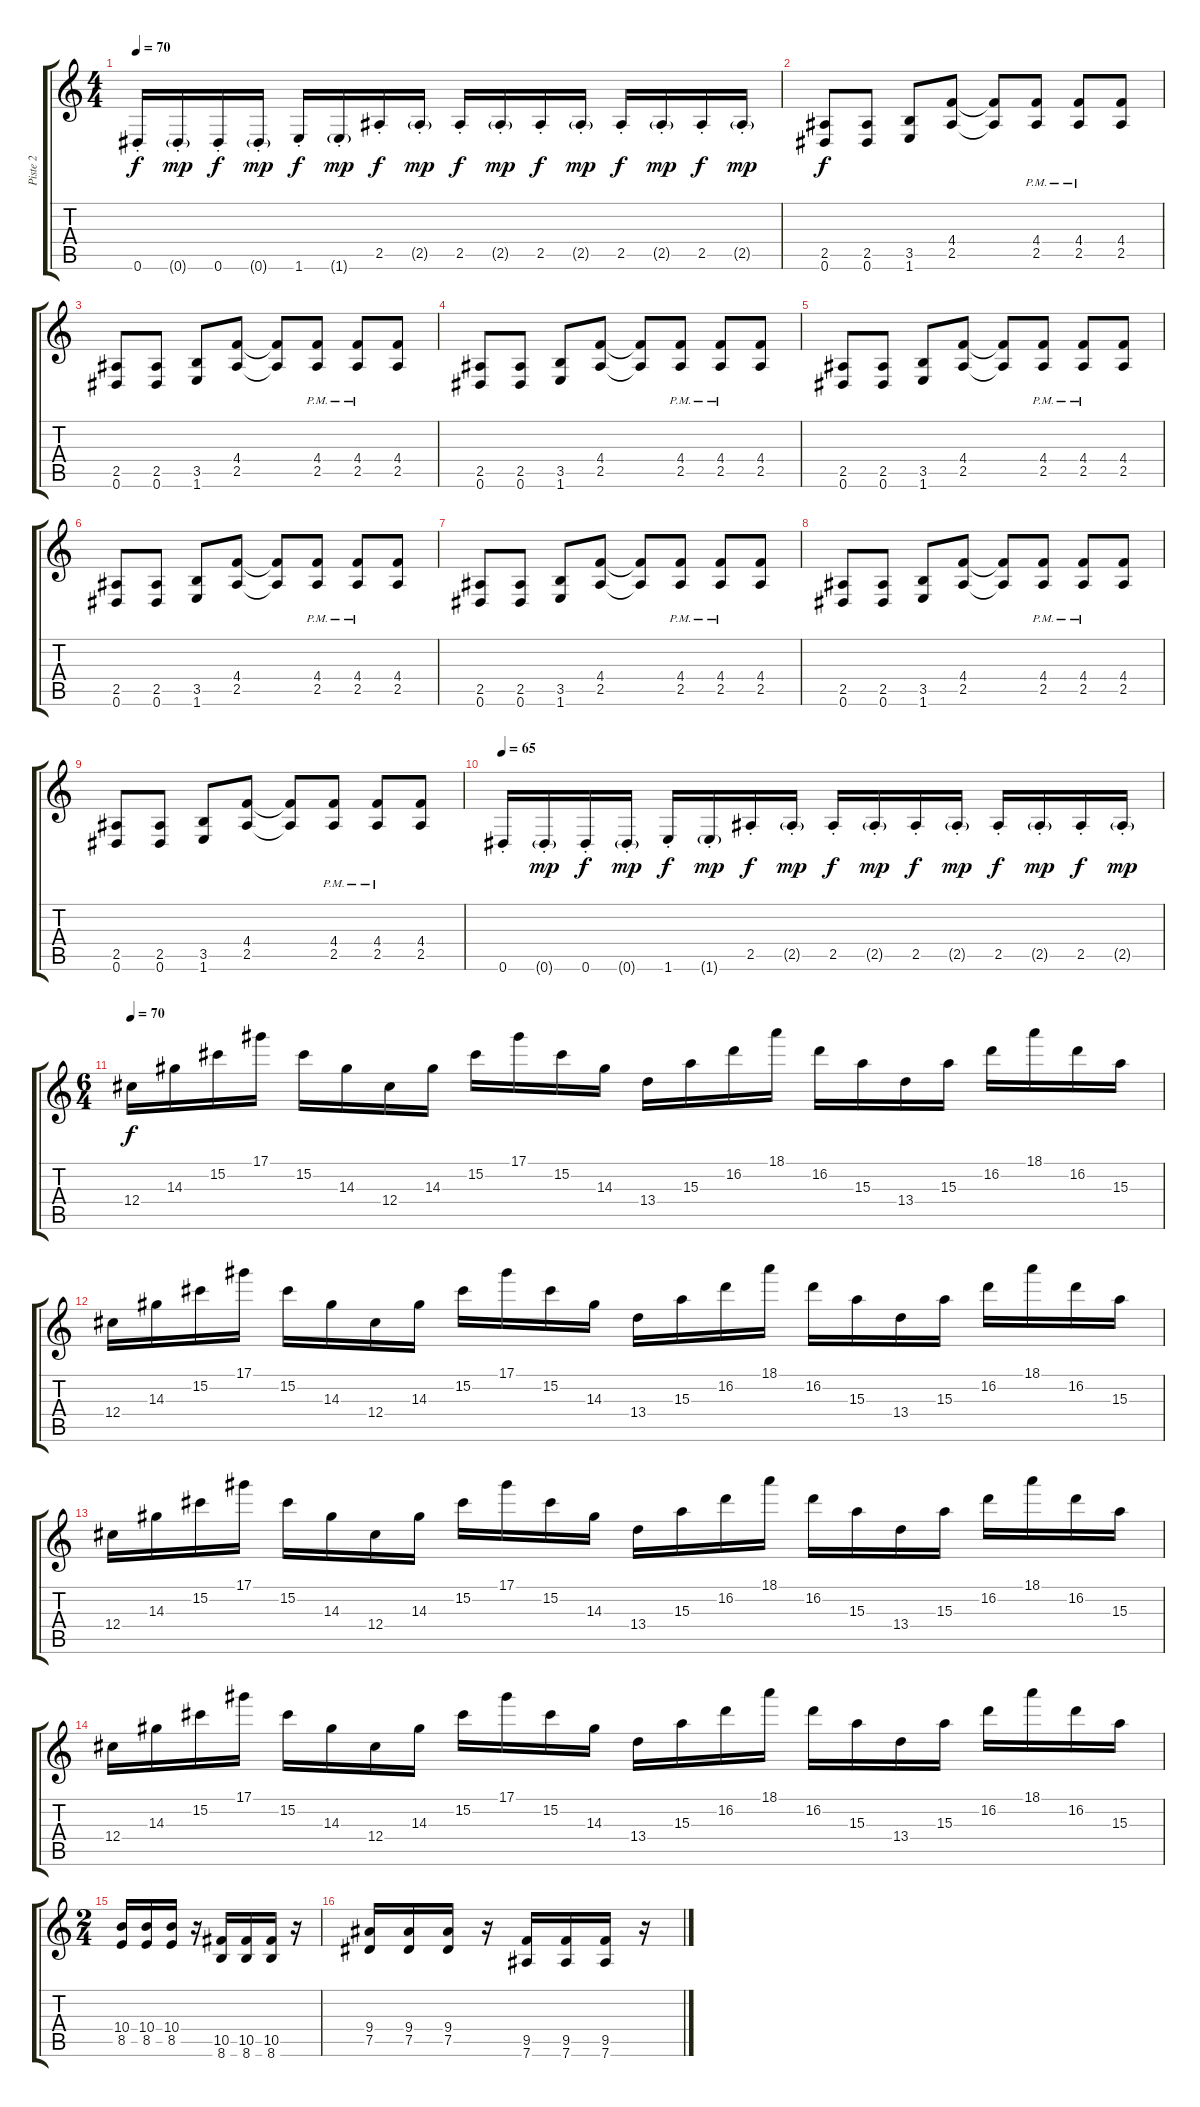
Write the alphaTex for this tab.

\track ("Piste 2" "Piste 2") {instrument distortionguitar}
\staff {score tabs}
\tuning (Eb4 Bb3 Gb3 Db3 Ab2 Eb2) {hide}
\ts (4 4)
\tempo 70
\clef g2
\ks c
0.6{st}.16{dy f} 0.6{g st}.16{dy mp} 0.6{st}.16{dy f} 0.6{g st}.16{dy mp} 1.6{st}.16{dy f} 1.6{g st}.16{dy mp} 2.5{st}.16{dy f} 2.5{g st}.16{dy mp} 2.5{st}.16{dy f} 2.5{g st}.16{dy mp} 2.5{st}.16{dy f} 2.5{g st}.16{dy mp} 2.5{st}.16{dy f} 2.5{g st}.16{dy mp} 2.5{st}.16{dy f} 2.5{g st}.16{dy mp} |
(2.5 0.6).8{dy f} (2.5 0.6).8 (3.5 1.6).8 (4.4 2.5).8 (4.4{t} 2.5{t}).8 (4.4{pm} 2.5{pm}).8 (4.4{pm} 2.5{pm}).8 (4.4 2.5).8 |
(2.5 0.6).8 (2.5 0.6).8 (3.5 1.6).8 (4.4 2.5).8 (4.4{t} 2.5{t}).8 (4.4{pm} 2.5{pm}).8 (4.4{pm} 2.5{pm}).8 (4.4 2.5).8 |
(2.5 0.6).8 (2.5 0.6).8 (3.5 1.6).8 (4.4 2.5).8 (4.4{t} 2.5{t}).8 (4.4{pm} 2.5{pm}).8 (4.4{pm} 2.5{pm}).8 (4.4 2.5).8 |
(2.5 0.6).8 (2.5 0.6).8 (3.5 1.6).8 (4.4 2.5).8 (4.4{t} 2.5{t}).8 (4.4{pm} 2.5{pm}).8 (4.4{pm} 2.5{pm}).8 (4.4 2.5).8 |
(2.5 0.6).8 (2.5 0.6).8 (3.5 1.6).8 (4.4 2.5).8 (4.4{t} 2.5{t}).8 (4.4{pm} 2.5{pm}).8 (4.4{pm} 2.5{pm}).8 (4.4 2.5).8 |
(2.5 0.6).8 (2.5 0.6).8 (3.5 1.6).8 (4.4 2.5).8 (4.4{t} 2.5{t}).8 (4.4{pm} 2.5{pm}).8 (4.4{pm} 2.5{pm}).8 (4.4 2.5).8 |
(2.5 0.6).8 (2.5 0.6).8 (3.5 1.6).8 (4.4 2.5).8 (4.4{t} 2.5{t}).8 (4.4{pm} 2.5{pm}).8 (4.4{pm} 2.5{pm}).8 (4.4 2.5).8 |
(2.5 0.6).8 (2.5 0.6).8 (3.5 1.6).8 (4.4 2.5).8 (4.4{t} 2.5{t}).8 (4.4{pm} 2.5{pm}).8 (4.4{pm} 2.5{pm}).8 (4.4 2.5).8 |
\tempo 65
0.6{st}.16 0.6{g st}.16{dy mp} 0.6{st}.16{dy f} 0.6{g st}.16{dy mp} 1.6{st}.16{dy f} 1.6{g st}.16{dy mp} 2.5{st}.16{dy f} 2.5{g st}.16{dy mp} 2.5{st}.16{dy f} 2.5{g st}.16{dy mp} 2.5{st}.16{dy f} 2.5{g st}.16{dy mp} 2.5{st}.16{dy f} 2.5{g st}.16{dy mp} 2.5{st}.16{dy f} 2.5{g st}.16{dy mp} |
\ts (6 4)
\tempo 70
12.4.16{dy f} 14.3.16 15.2.16 17.1.16 15.2.16 14.3.16 12.4.16 14.3.16 15.2.16 17.1.16 15.2.16 14.3.16 13.4.16 15.3.16 16.2.16 18.1.16 16.2.16 15.3.16 13.4.16 15.3.16 16.2.16 18.1.16 16.2.16 15.3.16 |
12.4.16 14.3.16 15.2.16 17.1.16 15.2.16 14.3.16 12.4.16 14.3.16 15.2.16 17.1.16 15.2.16 14.3.16 13.4.16 15.3.16 16.2.16 18.1.16 16.2.16 15.3.16 13.4.16 15.3.16 16.2.16 18.1.16 16.2.16 15.3.16 |
12.4.16 14.3.16 15.2.16 17.1.16 15.2.16 14.3.16 12.4.16 14.3.16 15.2.16 17.1.16 15.2.16 14.3.16 13.4.16 15.3.16 16.2.16 18.1.16 16.2.16 15.3.16 13.4.16 15.3.16 16.2.16 18.1.16 16.2.16 15.3.16 |
12.4.16 14.3.16 15.2.16 17.1.16 15.2.16 14.3.16 12.4.16 14.3.16 15.2.16 17.1.16 15.2.16 14.3.16 13.4.16 15.3.16 16.2.16 18.1.16 16.2.16 15.3.16 13.4.16 15.3.16 16.2.16 18.1.16 16.2.16 15.3.16 |
\ts (2 4)
(10.4 8.5).16 (10.4 8.5).16 (10.4 8.5).16 r.16 (10.5 8.6).16 (10.5 8.6).16 (10.5 8.6).16 r.16 |
(9.4 7.5).16 (9.4 7.5).16 (9.4 7.5).16 r.16 (9.5 7.6).16 (9.5 7.6).16 (9.5 7.6).16 r.16
